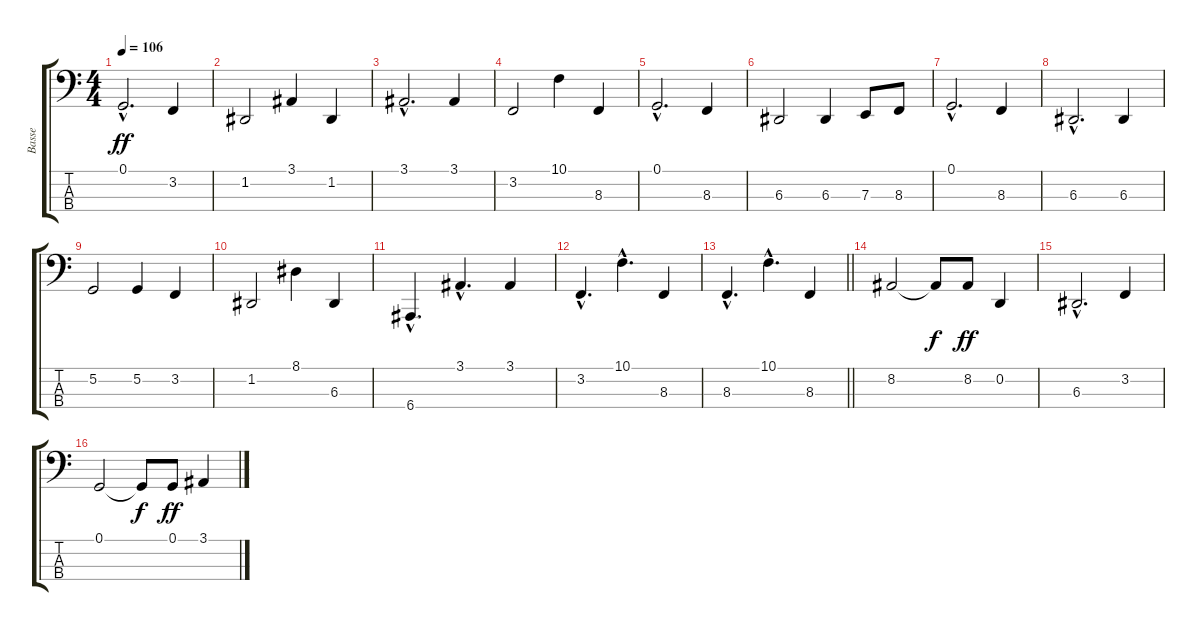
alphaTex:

\track ("Basse" "Basse") {instrument electricbassfinger}
\staff {score tabs}
\tuning (G1 D1 A0 E0) {hide}
\ts (4 4)
\tempo 106
\clef f4
\ks c
0.1{hac}.2{d dy ff} 3.2.4 |
1.2.2 3.1.4 1.2.4 |
3.1{hac}.2{d} 3.1.4 |
3.2.2 10.1.4 8.3.4 |
0.1{hac}.2{d} 8.3.4 |
6.3.2 6.3.4 7.3.8 8.3.8 |
0.1{hac}.2{d} 8.3.4 |
6.3{hac}.2{d} 6.3.4 |
5.2.2 5.2.4 3.2.4 |
1.2.2 8.1.4 6.3.4 |
6.4{hac}.4{d} 3.1{hac}.4{d} 3.1.4 |
3.2{hac}.4{d} 10.1{hac}.4{d} 8.3.4 |
\barLineRight lightlight
8.3{hac}.4{d} 10.1{hac}.4{d} 8.3.4 |
8.2.2 8.2{t}.8{dy f} 8.2.8{dy ff} 0.2.4 |
6.3{hac}.2{d} 3.2.4 |
0.1.2 0.1{t}.8{dy f} 0.1.8{dy ff} 3.1.4
